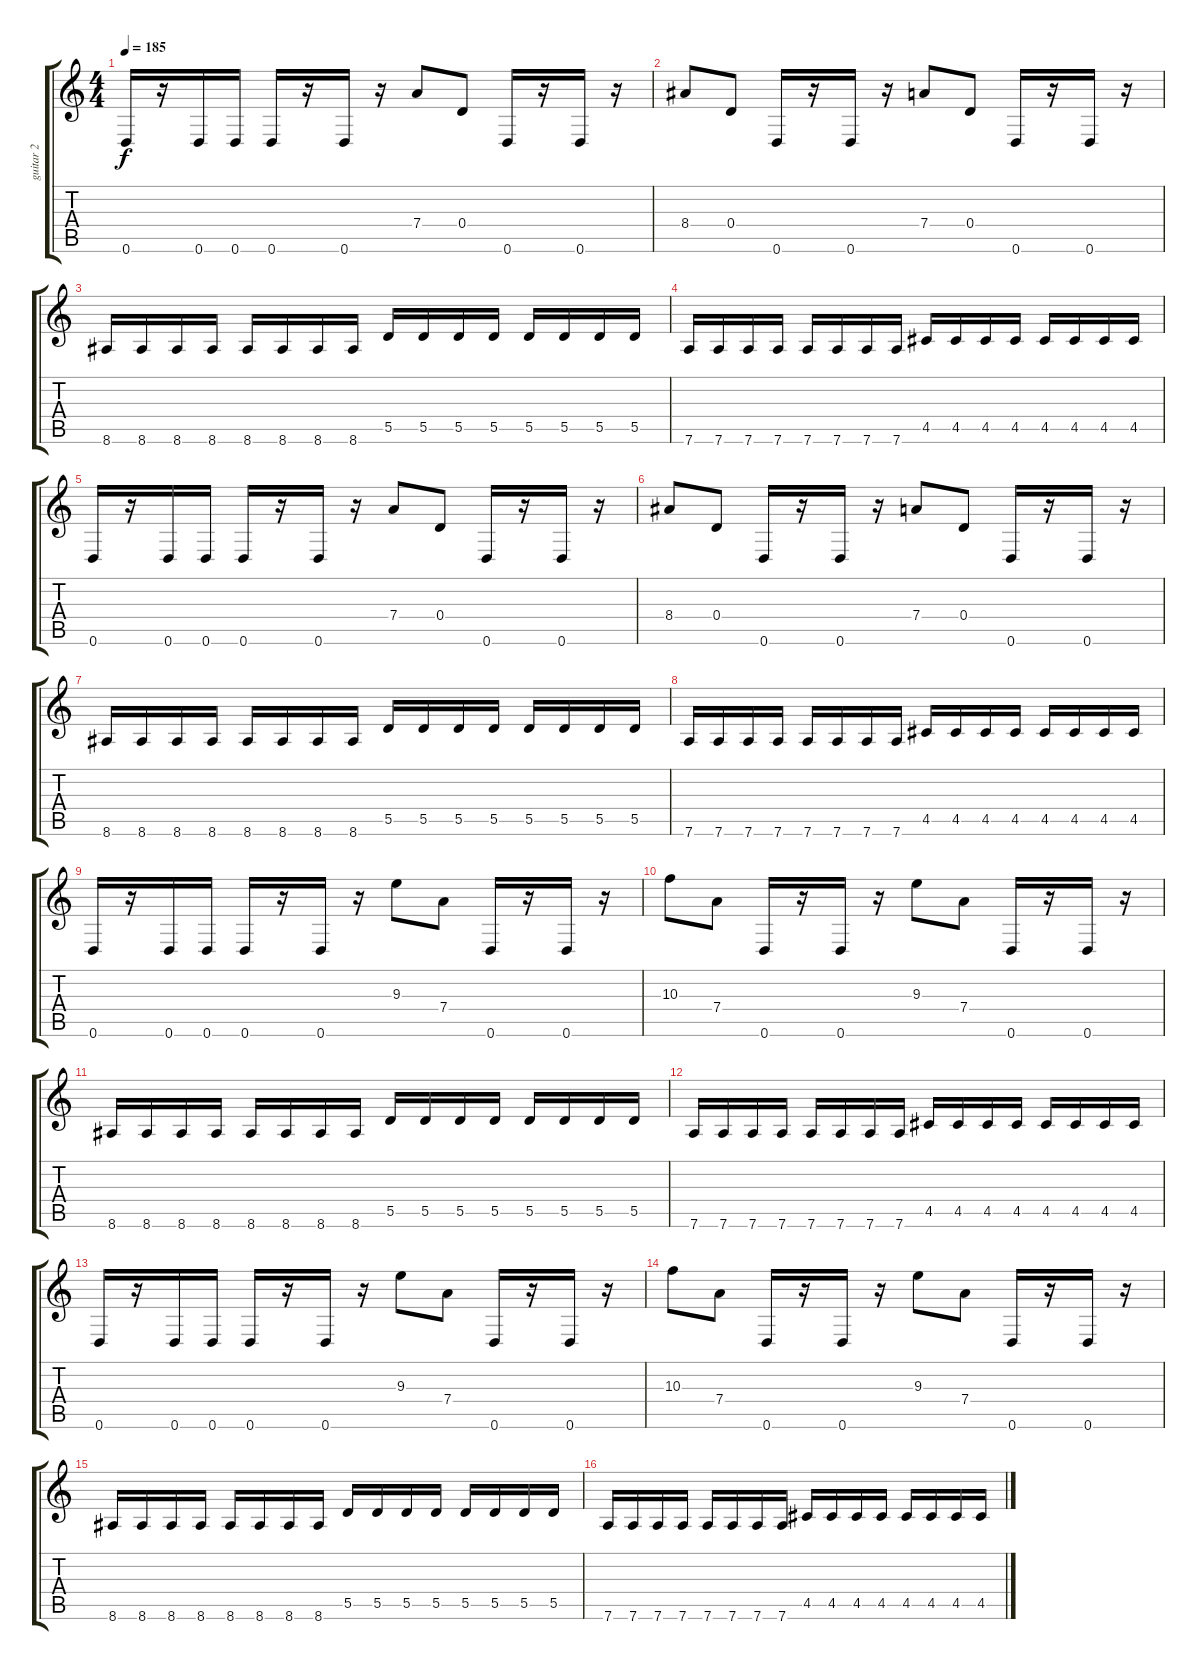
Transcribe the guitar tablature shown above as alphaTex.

\track ("guitar 2" "guitar 2") {instrument overdrivenguitar}
\staff {score tabs}
\tuning (E4 B3 G3 D3 A2 D2) {hide}
\ts (4 4)
\tempo 185
\clef g2
\ks c
0.6.16{dy f instrument overdrivenguitar} r.16 0.6.16 0.6.16 0.6.16 r.16 0.6.16 r.16 7.4.8 0.4.8 0.6.16 r.16 0.6.16 r.16 |
8.4.8 0.4.8 0.6.16 r.16 0.6.16 r.16 7.4.8 0.4.8 0.6.16 r.16 0.6.16 r.16 |
8.6.16 8.6.16 8.6.16 8.6.16 8.6.16 8.6.16 8.6.16 8.6.16 5.5.16 5.5.16 5.5.16 5.5.16 5.5.16 5.5.16 5.5.16 5.5.16 |
7.6.16 7.6.16 7.6.16 7.6.16 7.6.16 7.6.16 7.6.16 7.6.16 4.5.16 4.5.16 4.5.16 4.5.16 4.5.16 4.5.16 4.5.16 4.5.16 |
0.6.16 r.16 0.6.16 0.6.16 0.6.16 r.16 0.6.16 r.16 7.4.8 0.4.8 0.6.16 r.16 0.6.16 r.16 |
8.4.8 0.4.8 0.6.16 r.16 0.6.16 r.16 7.4.8 0.4.8 0.6.16 r.16 0.6.16 r.16 |
8.6.16 8.6.16 8.6.16 8.6.16 8.6.16 8.6.16 8.6.16 8.6.16 5.5.16 5.5.16 5.5.16 5.5.16 5.5.16 5.5.16 5.5.16 5.5.16 |
7.6.16 7.6.16 7.6.16 7.6.16 7.6.16 7.6.16 7.6.16 7.6.16 4.5.16 4.5.16 4.5.16 4.5.16 4.5.16 4.5.16 4.5.16 4.5.16 |
0.6.16 r.16 0.6.16 0.6.16 0.6.16 r.16 0.6.16 r.16 9.3.8 7.4.8 0.6.16 r.16 0.6.16 r.16 |
10.3.8 7.4.8 0.6.16 r.16 0.6.16 r.16 9.3.8 7.4.8 0.6.16 r.16 0.6.16 r.16 |
8.6.16 8.6.16 8.6.16 8.6.16 8.6.16 8.6.16 8.6.16 8.6.16 5.5.16 5.5.16 5.5.16 5.5.16 5.5.16 5.5.16 5.5.16 5.5.16 |
7.6.16 7.6.16 7.6.16 7.6.16 7.6.16 7.6.16 7.6.16 7.6.16 4.5.16 4.5.16 4.5.16 4.5.16 4.5.16 4.5.16 4.5.16 4.5.16 |
0.6.16 r.16 0.6.16 0.6.16 0.6.16 r.16 0.6.16 r.16 9.3.8 7.4.8 0.6.16 r.16 0.6.16 r.16 |
10.3.8 7.4.8 0.6.16 r.16 0.6.16 r.16 9.3.8 7.4.8 0.6.16 r.16 0.6.16 r.16 |
8.6.16 8.6.16 8.6.16 8.6.16 8.6.16 8.6.16 8.6.16 8.6.16 5.5.16 5.5.16 5.5.16 5.5.16 5.5.16 5.5.16 5.5.16 5.5.16 |
7.6.16 7.6.16 7.6.16 7.6.16 7.6.16 7.6.16 7.6.16 7.6.16 4.5.16 4.5.16 4.5.16 4.5.16 4.5.16 4.5.16 4.5.16 4.5.16
